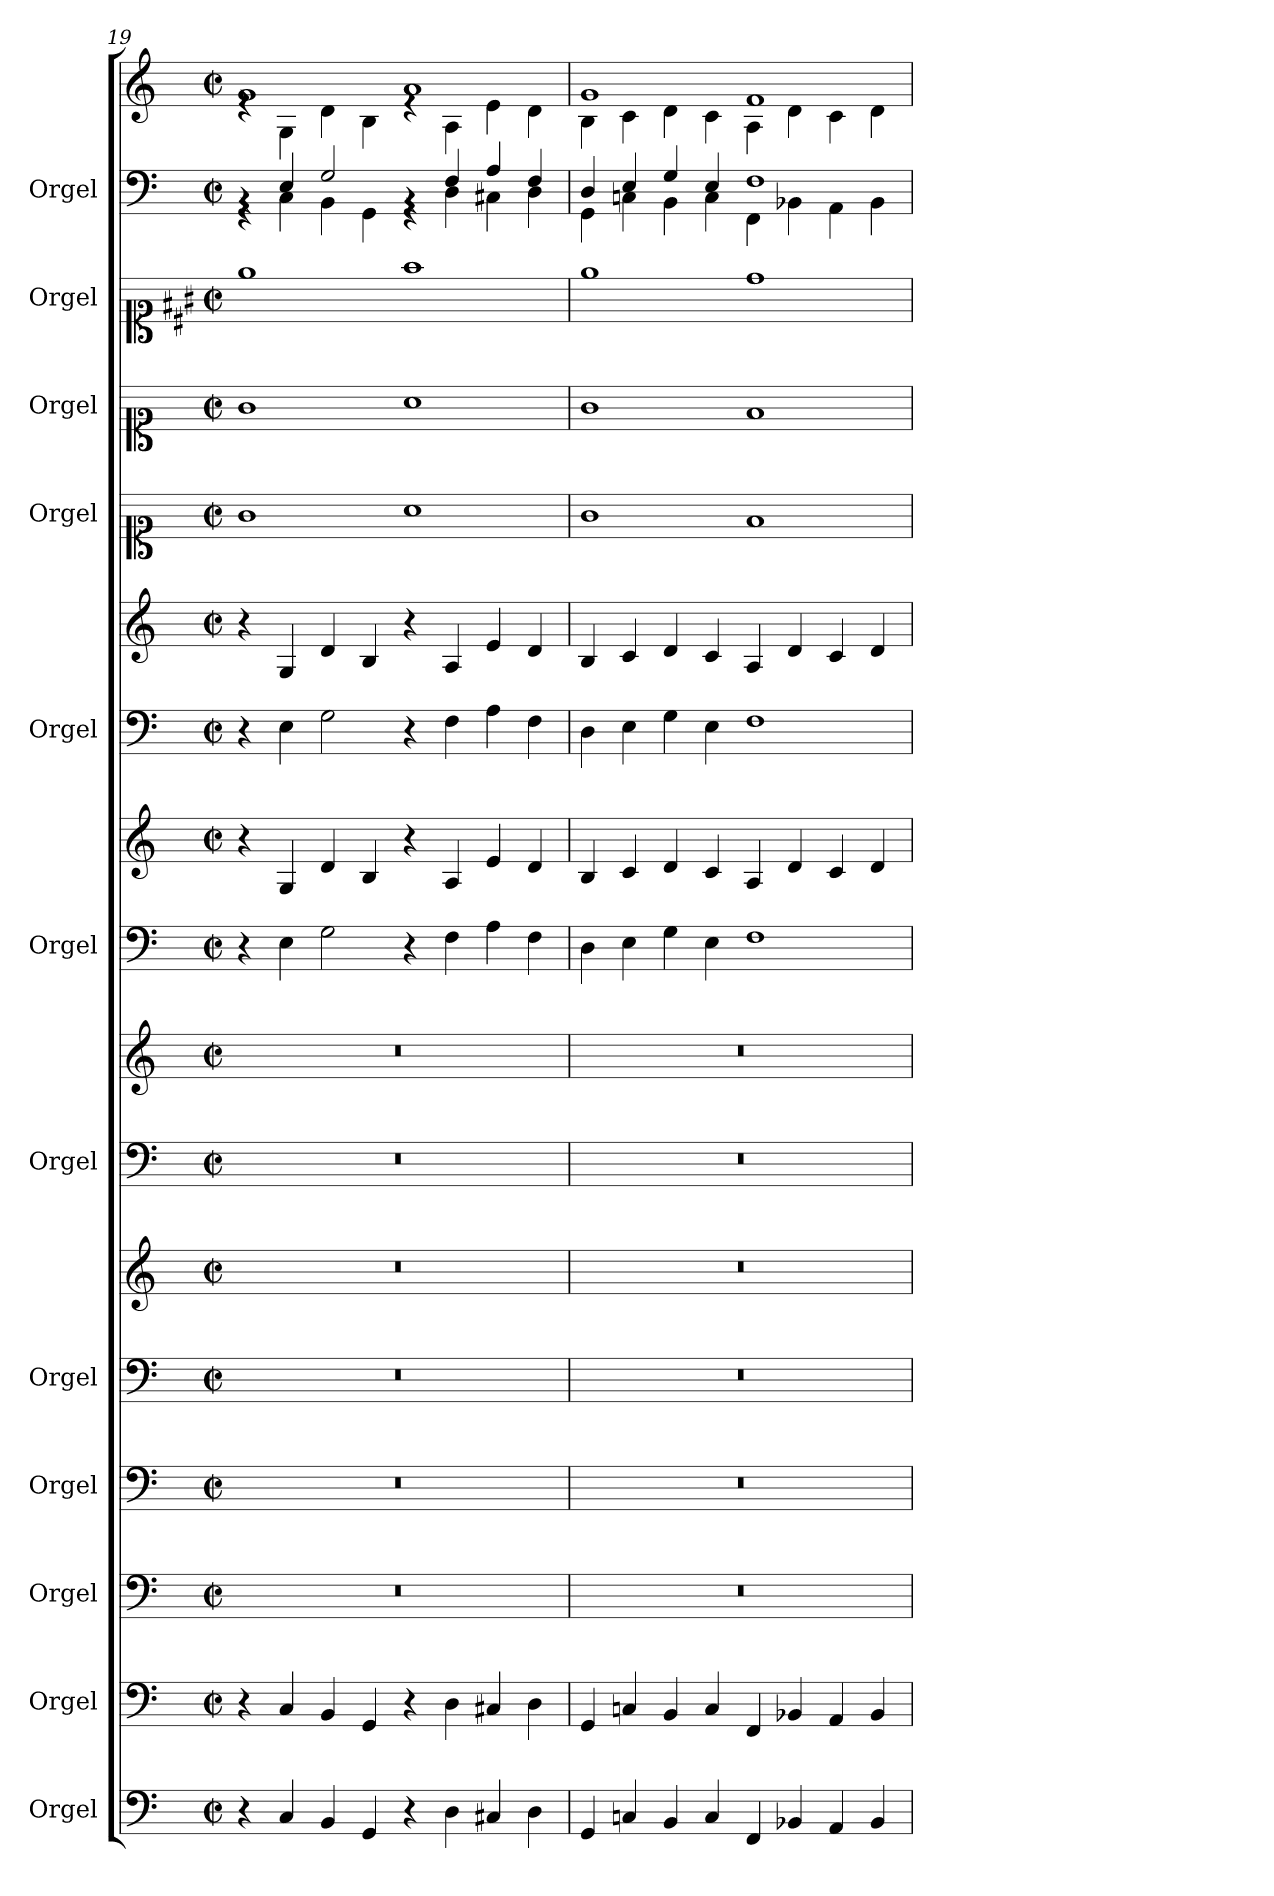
**kern	**kern	**kern	**kern	**kern	**kern	**kern	**kern	**kern	**kern	**kern	**kern	**kern	**kern	**kern	**kern	**kern
*part12	*part11	*part10	*part9	*part8	*part8	*part7	*part7	*part6	*part6	*part5	*part5	*part4	*part3	*part2	*part1	*part1
*staff17	*staff16	*staff15	*staff14	*staff13	*staff12	*staff11	*staff10	*staff9	*staff8	*staff7	*staff6	*staff5	*staff4	*staff3	*staff2	*staff1
*I"Orgel	*I"Orgel	*I"Orgel	*I"Orgel	*I"Orgel	*	*I"Orgel	*	*I"Orgel	*	*I"Orgel	*	*I"Orgel	*I"Orgel	*I"Orgel	*I"Orgel	*
*I'Org.	*I'Org.	*I'Org.	*I'Org.	*I'Org.	*	*I'Org.	*	*I'Org.	*	*I'Org.	*	*I'Org.	*I'Org.	*I'Org.	*	*
*clefF4	*clefF4	*clefF4	*clefF4	*clefF4	*clefG2	*clefF4	*clefG2	*clefF4	*clefG2	*clefF4	*clefG2	*clefC1	*clefC1	*clefC1	*clefF4	*clefG2
*	*	*	*	*	*	*	*	*	*	*	*	*	*	*ITrd5c9	*	*
*k[]	*k[]	*k[]	*k[]	*k[]	*k[]	*k[]	*k[]	*k[]	*k[]	*k[]	*k[]	*k[]	*k[]	*k[]	*k[]	*k[]
*M4/2	*M4/2	*M4/2	*M4/2	*M4/2	*M4/2	*M4/2	*M4/2	*M4/2	*M4/2	*M4/2	*M4/2	*M4/2	*M4/2	*M4/2	*M4/2	*M4/2
*met(c|)	*met(c|)	*met(c|)	*met(c|)	*met(c|)	*met(c|)	*met(c|)	*met(c|)	*met(c|)	*met(c|)	*met(c|)	*met(c|)	*met(c|)	*met(c|)	*met(c|)	*met(c|)	*met(c|)
=19	=19	=19	=19	=19	=19	=19	=19	=19	=19	=19	=19	=19	=19	=19	=19	=19
*	*	*	*	*	*	*	*	*	*	*	*	*	*	*	*^	*^
4r	4r	0r	0r	0r	0r	0r	0r	4r	4r	4r	4r	1g	1g	1g	4rBB	4r	1g	4re
4C/	4C/	.	.	.	.	.	.	4E\	4G/	4E\	4G/	.	.	.	4E/	4C\	.	4G\
4BB/	4BB/	.	.	.	.	.	.	2G\	4d/	2G\	4d/	.	.	.	2G/	4BB\	.	4d\
4GG/	4GG/	.	.	.	.	.	.	.	4B/	.	4B/	.	.	.	.	4GG\	.	4B\
4r	4r	.	.	.	.	.	.	4r	4r	4r	4r	1a	1a	1a	4rBB	4r	1a	4re
4D\	4D\	.	.	.	.	.	.	4F\	4A/	4F\	4A/	.	.	.	4F/	4D\	.	4A\
4C#X/	4C#X/	.	.	.	.	.	.	4A\	4e/	4A\	4e/	.	.	.	4A/	4C#X\	.	4e\
4D\	4D\	.	.	.	.	.	.	4F\	4d/	4F\	4d/	.	.	.	4F/	4D\	.	4d\
=20	=20	=20	=20	=20	=20	=20	=20	=20	=20	=20	=20	=20	=20	=20	=20	=20	=20	=20
4GG/	4GG/	0r	0r	0r	0r	0r	0r	4D\	4B/	4D\	4B/	1g	1g	1g	4D/	4GG\	1g	4B\
4Cn/	4Cn/	.	.	.	.	.	.	4E\	4c/	4E\	4c/	.	.	.	4E/	4Cn\	.	4c\
4BB/	4BB/	.	.	.	.	.	.	4G\	4d/	4G\	4d/	.	.	.	4G/	4BB\	.	4d\
4C/	4C/	.	.	.	.	.	.	4E\	4c/	4E\	4c/	.	.	.	4E/	4C\	.	4c\
4FF/	4FF/	.	.	.	.	.	.	1F	4A/	1F	4A/	1f	1f	1f	1F	4FF\	1f	4A\
4BB-X/	4BB-X/	.	.	.	.	.	.	.	4d/	.	4d/	.	.	.	.	4BB-X\	.	4d\
4AA/	4AA/	.	.	.	.	.	.	.	4c/	.	4c/	.	.	.	.	4AA\	.	4c\
4BB-/	4BB-/	.	.	.	.	.	.	.	4d/	.	4d/	.	.	.	.	4BB-\	.	4d\
*	*	*	*	*	*	*	*	*	*	*	*	*	*	*	*v	*v	*	*
*	*	*	*	*	*	*	*	*	*	*	*	*	*	*	*	*v	*v
=	=	=	=	=	=	=	=	=	=	=	=	=	=	=	=	=
*-	*-	*-	*-	*-	*-	*-	*-	*-	*-	*-	*-	*-	*-	*-	*-	*-
